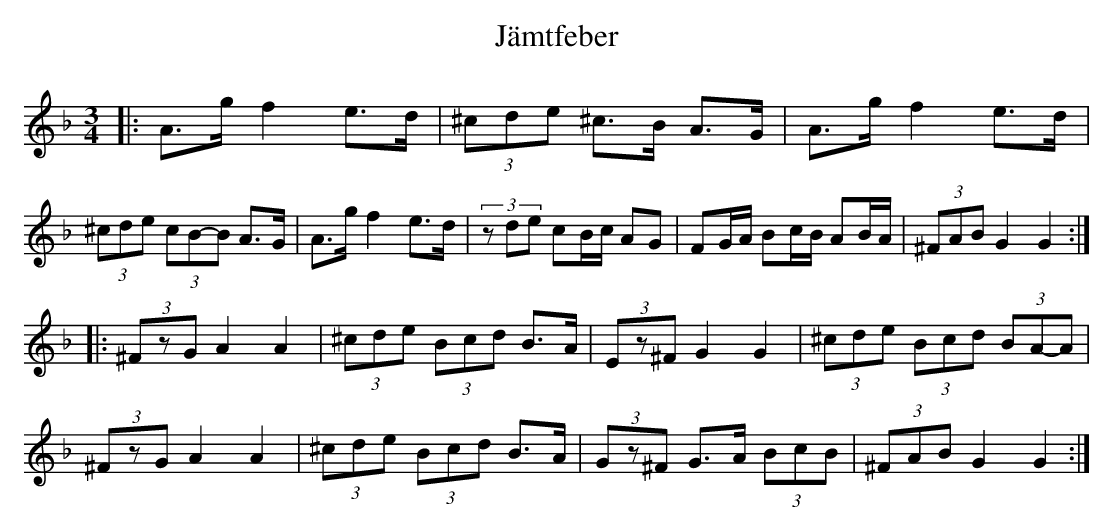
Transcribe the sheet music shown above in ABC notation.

X:1
T:Jämtfeber
K: LP
O:Lägdan, Jämtland
M:3/4
L:1/8
K:Dm
|: A>g f2 e>d|(3^cde ^c>B A>G|A>g f2 e>d|(3^cde (3cB-B A>G|A>g f2 e>d|(3zde cB/c/ AG|FG/A/ Bc/B/ AB/A/|(3^FAB G2 G2  :|
|:(3^FzG A2 A2|(3^cde (3Bcd B>A|(3Ez^F G2 G2|(3^cde (3Bcd (3BA-A|
(3^FzG A2 A2|(3^cde (3Bcd B>A| (3Gz^F G>A (3BcB|(3^FAB G2 G2:|
